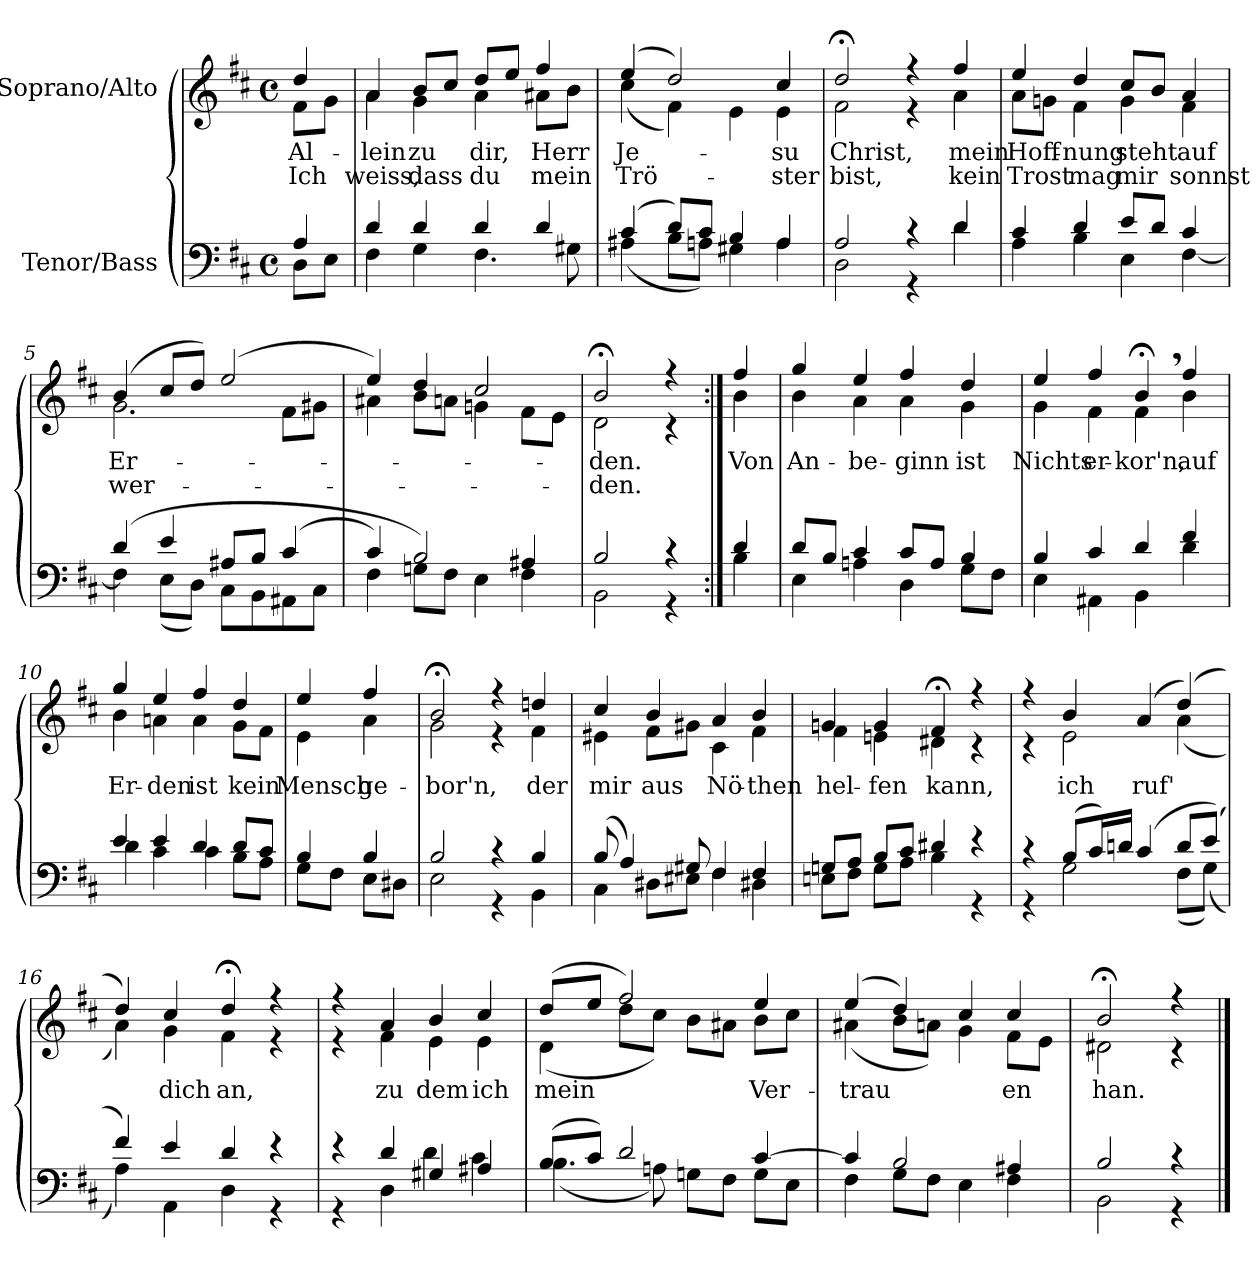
**kern	**kern	**text	**text
*part2	*part1	*part1	*part1
*staff2	*staff1	*staff1	*staff1
*I"Tenor/Bass	*I"Soprano/Alto	*	*
*clefF4	*clefG2	*	*
*k[f#c#]	*k[f#c#]	*	*
*M4/4	*M4/4	*	*
*met(c)	*met(c)	*	*
=	=	=	=
*^	*	*	*
!	!	!	!LO:LY:b	!LO:LY:b
*	*	*^	*	*
4A/	8D\L	4dd/	8f#\L	Al-	Ich
.	8E\J	.	8g\J	.	.
=1	=1	=1	=1	=1	=1
!	!	!	!	!LO:LY:b	!LO:LY:b
4d/	4F#\	4a/	4a\	-lein	weiss,
!	!	!	!	!LO:LY:b	!LO:LY:b
4d/	4G\	8b/L	4g\	zu	dass
.	.	8cc#/J	.	.	.
!	!	!	!	!LO:LY:b	!LO:LY:b
4d/	4.F#\	8dd/L	4a\	dir,	du
.	.	8ee/J	.	.	.
!	!	!	!	!LO:LY:b	!LO:LY:b
4d/	.	4ff#/	8a#X\L	Herr	mein
.	8G#X\	.	8b\J	.	.
=2	=2	=2	=2	=2	=2
!	!	!	!	!LO:LY:b	!LO:LY:b
(4c#/	(4A#X\	(4ee/	(4cc#\	Je-	Trö-
8d/L)	8B\L	2dd/)	4f#\)	.	.
8c#/J	8An\J)	.	.	.	.
4B/	4G#X\	.	4e\	.	.
!	!	!	!	!LO:LY:b	!LO:LY:b
4A/	4A\	4cc#/	4e\	-su	-ster
=3	=3	=3	=3	=3	=3
!	!	!	!	!LO:LY:b	!LO:LY:b
2A/	2D\	2dd;</	2f#\	Christ,	bist,
4r	4r	4r	4r	.	.
!	!	!	!	!LO:LY:b	!LO:LY:b
4d/	4d\	4ff#/	4a\	mein	kein
!!LO:LB:g=z	!!
=4	=4	=4	=4	=4	=4
!	!	!	!	!LO:LY:b	!LO:LY:b
4c#/	4A\	4ee/	8a\L	Hoff-	Trost
.	.	.	8gn\J	.	.
!	!	!	!	!LO:LY:b	!LO:LY:b
4d/	4B\	4dd/	4f#\	-nung	mag
!	!	!	!	!LO:LY:b	!LO:LY:b
8e/L	4E\	8cc#/L	4g\	steht	mir
8d/J	.	8b/J	.	.	.
!	!	!	!	!LO:LY:b	!LO:LY:b
4c#/	[4F#\	4a/	4f#\	auf	sonnst
=5	=5	=5	=5	=5	=5
!	!	!	!	!LO:LY:b	!LO:LY:b
(4d/	4F#\]	(4b/	2.g\	Er-	wer-
4e/	(8E\L	8cc#/L	.	.	.
.	8D\J)	8dd/J)	.	.	.
8A#X/L	8C#\L	(2ee/	.	.	.
8B/J	8BB\	.	.	.	.
(4c#/	8AA#X\	.	8f#\L	.	.
.	8C#\J	.	8g#X\J	.	.
=6	=6	=6	=6	=6	=6
4c#/)	4F#\	4ee/)	4a#X\	.	.
2B/)	8Gn\L	4dd/	8b\L	.	.
.	8F#\J	.	8an\J	.	.
.	4E\	2cc#/	4gn\	.	.
4A#X/	4F#\	.	8f#\L	.	.
.	.	.	8e\J	.	.
=7	=7	=7	=7	=7	=7
!	!	!	!	!LO:LY:b	!LO:LY:b
2B/	2BB\	2b;</	2d\	-den.	-den.
4r	4r	4r	4r	.	.
!!LO:LB:g=z	!!
=7X1:|!	=7X1:|!	=7X1:|!	=7X1:|!	=7X1:|!	=7X1:|!
!	!	!	!	!LO:LY:b	!
4d/	4B\	4ff#/	4b\	Von	.
=8	=8	=8	=8	=8	=8
!	!	!	!	!LO:LY:b	!
8d/L	4E\	4gg/	4b\	An-	.
8B/J	.	.	.	.	.
!	!	!	!	!LO:LY:b	!
4c#/	4An\	4ee/	4a\	-be-	.
!	!	!	!	!LO:LY:b	!
8c#/L	4D\	4ff#/	4a\	-ginn	.
8A/J	.	.	.	.	.
!	!	!	!	!LO:LY:b	!
4B/	8G\L	4dd/	4g\	ist	.
.	8F#\J	.	.	.	.
=9	=9	=9	=9	=9	=9
!	!	!	!	!LO:LY:b	!
4B/	4E\	4ee/	4g\	Nichts	.
!	!	!	!	!LO:LY:b	!
4c#/	4AA#X\	4ff#/	4f#\	er-	.
!	!	!	!	!LO:LY:b	!
4d/	4BB\	4b;<,/	4f#\	-kor'n,	.
!	!	!	!	!LO:LY:b	!
4f#/	4d\	4ff#/	4b\	auf	.
=10	=10	=10	=10	=10	=10
!	!	!	!	!LO:LY:b	!
4e/	4d\	4gg/	4b\	Er-	.
!	!	!	!	!LO:LY:b	!
4e/	4c#\	4ee/	4an\	-den	.
!	!	!	!	!LO:LY:b	!
4d/	4c#\	4ff#/	4a\	ist	.
!	!	!	!	!LO:LY:b	!
8d/L	8B\L	4dd/	8g\L	kein	.
8c#/J	8A\J	.	8f#\J	.	.
=11	=11	=11	=11	=11	=11
!	!	!	!	!LO:LY:b	!
4B/	8G\L	4ee/	4e\	Mensch	.
.	8F#\J	.	.	.	.
!	!	!	!	!LO:LY:b	!
4B/	8E\L	4ff#/	4a\	ge-	.
.	8D#X\J	.	.	.	.
!!LO:LB:g=z	!!
=12	=12	=12	=12	=12	=12
!	!	!	!	!LO:LY:b	!
2B/	2E\	2b;</	2g\	-bor'n,	.
4r	4r	4r	4r	.	.
!	!	!	!	!LO:LY:b	!
4B/	4BB\	4ddn/	4f#\	der	.
=13	=13	=13	=13	=13	=13
!	!	!	!	!LO:LY:b	!
(8B/	4C#\	4cc#/	4e#X\	mir	.
4A/)	.	.	.	.	.
!	!	!	!	!LO:LY:b	!
.	8D#X\L	4b/	8f#\L	aus	.
8G#X/	8E#X\J	.	8g#X\J	.	.
!	!	!	!	!LO:LY:b	!
4F#/	4F#\	4a/	4c#\	Nö-	.
!	!	!	!	!LO:LY:b	!
4F#/	4D#X\	4b/	4f#\	-then	.
=14	=14	=14	=14	=14	=14
!	!	!	!	!LO:LY:b	!
8Gn/L	8En\L	4gn/	4f#\	hel-	.
8A/J	8F#\J	.	.	.	.
!	!	!	!	!LO:LY:b	!
8B/L	8G\L	4g/	4en\	-fen	.
8c#/J	8A\J	.	.	.	.
!	!	!	!	!LO:LY:b	!
4d#X/	4B\	4f#;</	4d#X\	kann,	.
4r	4r	4r	4r	.	.
=15	=15	=15	=15	=15	=15
4r	4r	4r	4r	.	.
!	!	!	!	!LO:LY:b	!
(8B/L	2G\	4b/	2e\	ich	.
16c#/L)	.	.	.	.	.
16dn/JJ	.	.	.	.	.
!	!	!	!	!LO:LY:b	!
(4c#/	.	(4a/	.	ruf'	.
8d/L	(8F#\L	(4dd/)	(4a\	.	.
(8e/J)	(8G\J)	.	.	.	.
!!LO:LB:g=z	!!
=16	=16	=16	=16	=16	=16
4f#/)	4A\)	4dd/)	4a\)	.	.
!	!	!	!	!LO:LY:b	!
4e/	4AA\	4cc#/	4g\	dich	.
!	!	!	!	!LO:LY:b	!
4d/	4D\	4dd;</	4f#\	an,	.
4r	4r	4r	4r	.	.
=17	=17	=17	=17	=17	=17
4r	4r	4r	4r	.	.
!	!	!	!	!LO:LY:b	!
4d/	4D\	4a/	4f#\	zu	.
!	!	!	!	!LO:LY:b	!
4G#X/	4d\	4b/	4e\	dem	.
!	!	!	!	!LO:LY:b	!
4A#X/	4c#\	4cc#/	4e\	ich	.
=18	=18	=18	=18	=18	=18
!	!	!	!	!LO:LY:b	!
(8B/L	(4.B\	(8dd/L	(4d\	mein	.
8c#/J)	.	8ee/J	.	.	.
2d/	.	2ff#/)	8dd\L	.	.
.	8An\)	.	8cc#\J)	.	.
.	8Gn\L	.	8b\L	.	.
.	8F#\J	.	8a#X\J	.	.
!	!	!	!	!LO:LY:b	!
[4c#/	8G\L	4ee/	8b\L	Ver-	.
.	8E\J	.	8cc#\J	.	.
=19	=19	=19	=19	=19	=19
!	!	!	!	!LO:LY:b	!
4c#/]	4F#\	(4ee/	(4a#X\	-trau	.
2B/	8G\L	4dd/)	8b\L	.	.
.	8F#\J	.	8an\J)	.	.
.	4E\	4cc#/	4g\	.	.
!	!	!	!	!LO:LY:b	!
4A#X/	4F#\	4cc#/	8f#\L	en	.
.	.	.	8e\J	.	.
=20	=20	=20	=20	=20	=20
!	!	!	!	!LO:LY:b	!
2B/	2BB\	2b;</	2d#X\	han.	.
4r	4r	4r	4r	.	.
*v	*v	*	*	*	*
*	*v	*v	*	*
==	==	==	==
*-	*-	*-	*-
